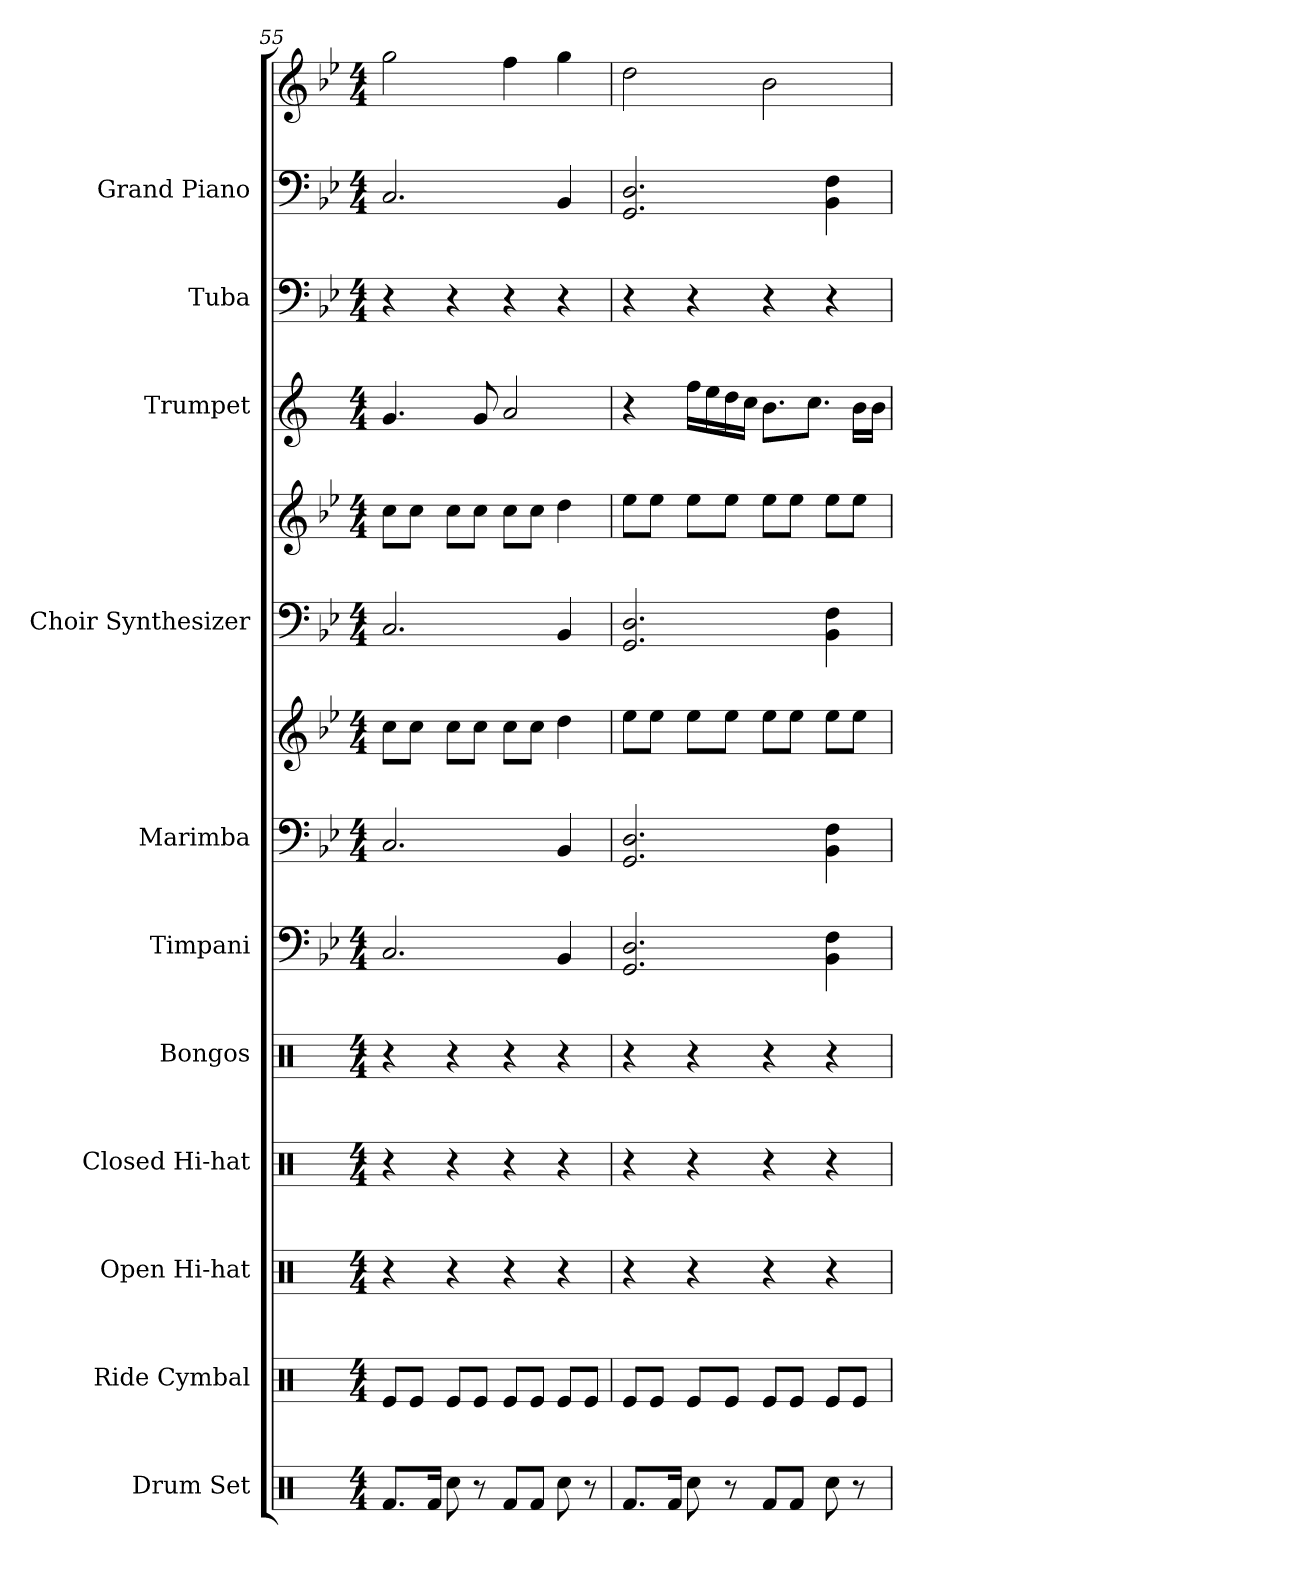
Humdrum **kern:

**kern	**kern	**kern	**kern	**kern	**kern	**kern	**kern	**kern	**kern	**kern	**kern	**kern	**kern
*part11	*part10	*part9	*part8	*part7	*part6	*part5	*part5	*part4	*part4	*part3	*part2	*part1	*part1
*staff14	*staff13	*staff12	*staff11	*staff10	*staff9	*staff8	*staff7	*staff6	*staff5	*staff4	*staff3	*staff2	*staff1
*I"Drum Set	*I"Ride Cymbal	*I"Open Hi-hat	*I"Closed Hi-hat	*I"Bongos	*I"Timpani	*I"Marimba	*	*I"Choir Synthesizer	*	*I"Trumpet	*I"Tuba	*I"Grand Piano	*
*I'Drs.	*I'Ride C.	*I'Op. H-h	*I'Cl. H-h	*	*I'Timp.	*I'Mrm.	*	*I'Synth.	*	*I'Tpt.	*I'Tba.	*I'Pno.	*
*clefX	*clefX	*clefX	*clefX	*clefX	*clefF4	*clefF4	*clefG2	*clefF4	*clefG2	*clefG2	*clefF4	*clefF4	*clefG2
*	*	*	*	*	*	*	*	*	*	*ITrd1c2	*	*	*
*k[]	*k[]	*k[]	*k[]	*k[]	*k[b-e-]	*k[b-e-]	*k[b-e-]	*k[b-e-]	*k[b-e-]	*k[b-e-]	*k[b-e-]	*k[b-e-]	*k[b-e-]
*M4/4	*M4/4	*M4/4	*M4/4	*M4/4	*M4/4	*M4/4	*M4/4	*M4/4	*M4/4	*M4/4	*M4/4	*M4/4	*M4/4
=55	=55	=55	=55	=55	=55	=55	=55	=55	=55	=55	=55	=55	=55
8.RfL	8ReL	4r	4r	4r	2.C	2.C	8ccL	2.C	8ccL	4.f	4r	2.C	2gg
.	8ReJ	.	.	.	.	.	8ccJ	.	8ccJ	.	.	.	.
16RfJk	.	.	.	.	.	.	.	.	.	.	.	.	.
8Rcc	8ReL	4r	4r	4r	.	.	8ccL	.	8ccL	.	4r	.	.
8r	8ReJ	.	.	.	.	.	8ccJ	.	8ccJ	8f	.	.	.
8RfL	8ReL	4r	4r	4r	.	.	8ccL	.	8ccL	2g	4r	.	4ff
8RfJ	8ReJ	.	.	.	.	.	8ccJ	.	8ccJ	.	.	.	.
8Rcc	8ReL	4r	4r	4r	4BB-	4BB-	4dd	4BB-	4dd	.	4r	4BB-	4gg
8r	8ReJ	.	.	.	.	.	.	.	.	.	.	.	.
=56	=56	=56	=56	=56	=56	=56	=56	=56	=56	=56	=56	=56	=56
8.RfL	8ReL	4r	4r	4r	2.D 2.GG	2.D 2.GG	8ee-L	2.D 2.GG	8ee-L	4r	4r	2.D 2.GG	2dd
.	8ReJ	.	.	.	.	.	8ee-J	.	8ee-J	.	.	.	.
16RfJk	.	.	.	.	.	.	.	.	.	.	.	.	.
8Rcc	8ReL	4r	4r	4r	.	.	8ee-L	.	8ee-L	16ee-LL	4r	.	.
.	.	.	.	.	.	.	.	.	.	16dd	.	.	.
8r	8ReJ	.	.	.	.	.	8ee-J	.	8ee-J	16cc	.	.	.
.	.	.	.	.	.	.	.	.	.	16b-JJ	.	.	.
8RfL	8ReL	4r	4r	4r	.	.	8ee-L	.	8ee-L	8.aL	4r	.	2b-
8RfJ	8ReJ	.	.	.	.	.	8ee-J	.	8ee-J	.	.	.	.
.	.	.	.	.	.	.	.	.	.	8.b-J	.	.	.
8Rcc	8ReL	4r	4r	4r	4F 4BB-	4F 4BB-	8ee-L	4F 4BB-	8ee-L	.	4r	4F 4BB-	.
8r	8ReJ	.	.	.	.	.	8ee-J	.	8ee-J	16aLL	.	.	.
.	.	.	.	.	.	.	.	.	.	16aJJ	.	.	.
=	=	=	=	=	=	=	=	=	=	=	=	=	=
*-	*-	*-	*-	*-	*-	*-	*-	*-	*-	*-	*-	*-	*-
